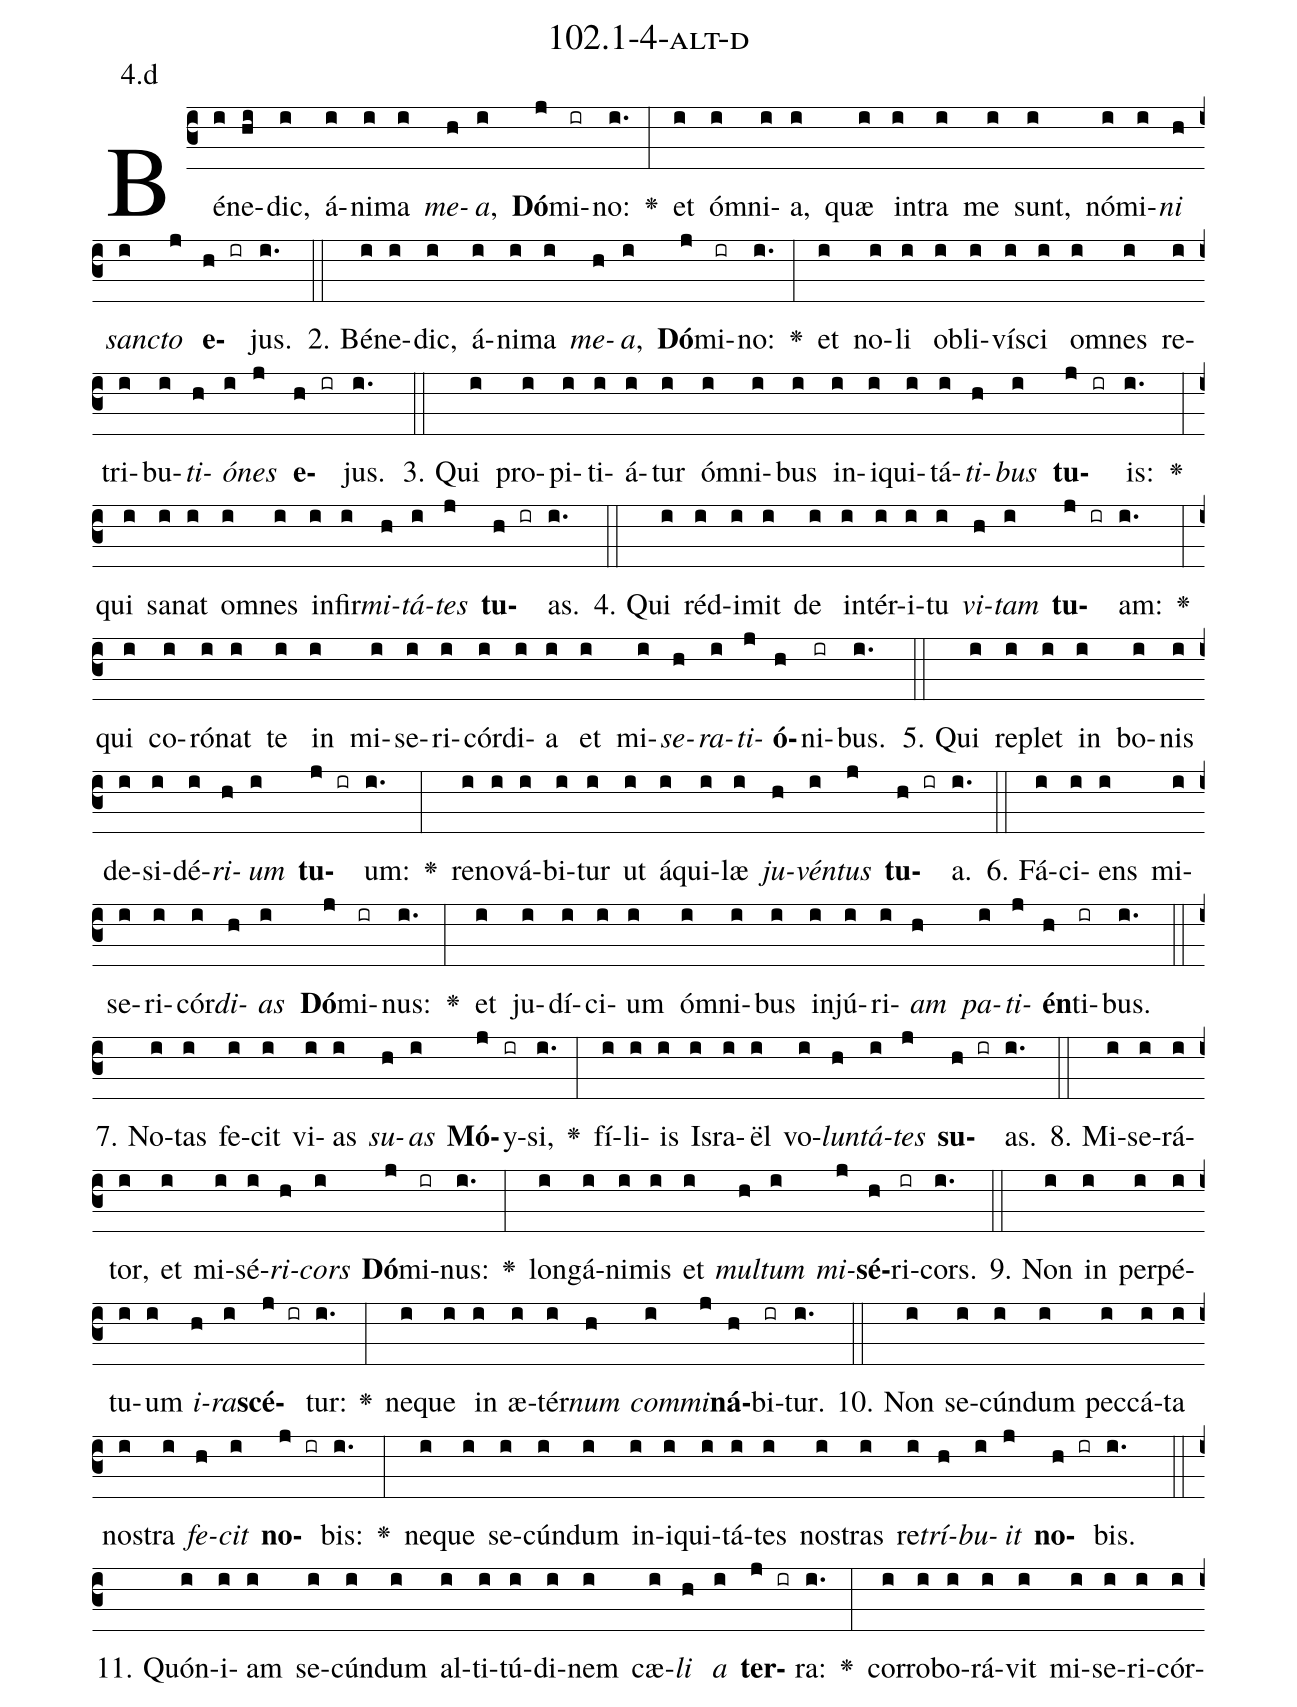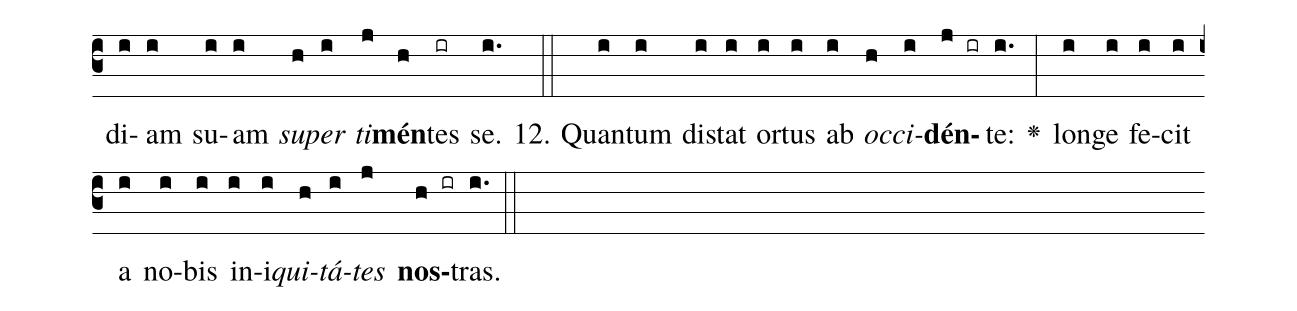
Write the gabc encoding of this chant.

name: 102.1-4-alt-d;
annotation: 4.d;
%%
(c3)Bé(i)ne(hi)dic,(i) á(i)ni(i)ma(i) <i>me</i>(h)<i>a</i>,(i) <b>Dó</b>(j)mi(ir)no:(i.) <v>\greheightstar</v>(:) et(i) óm(i)ni(i)a,(i) quæ(i) in(i)tra(i) me(i) sunt,(i) nó(i)mi(i)<i>ni</i>(h) <i>sanc</i>(i)<i>to</i>(j) <b>e</b>(h ir)jus.(i.) (::)
2. Bé(i)ne(i)dic,(i) á(i)ni(i)ma(i) <i>me</i>(h)<i>a</i>,(i) <b>Dó</b>(j)mi(ir)no:(i.) <v>\greheightstar</v>(:) et(i) no(i)li(i) ob(i)li(i)ví(i)sci(i) om(i)nes(i) re(i)tri(i)bu(i)<i>ti</i>(h)<i>ó</i>(i)<i>nes</i>(j) <b>e</b>(h ir)jus.(i.) (::)
3. Qui(i) pro(i)pi(i)ti(i)á(i)tur(i) óm(i)ni(i)bus(i) in(i)i(i)qui(i)tá(i)<i>ti</i>(h)<i>bus</i>(i) <b>tu</b>(j ir)is:(i.) <v>\greheightstar</v>(:) qui(i) sa(i)nat(i) om(i)nes(i) in(i)fir(i)<i>mi</i>(h)<i>tá</i>(i)<i>tes</i>(j) <b>tu</b>(h ir)as.(i.) (::)
4. Qui(i) réd(i)i(i)mit(i) de(i) in(i)tér(i)i(i)tu(i) <i>vi</i>(h)<i>tam</i>(i) <b>tu</b>(j ir)am:(i.) <v>\greheightstar</v>(:) qui(i) co(i)ró(i)nat(i) te(i) in(i) mi(i)se(i)ri(i)cór(i)di(i)a(i) et(i) mi(i)<i>se</i>(h)<i>ra</i>(i)<i>ti</i>(j)<b>ó</b>(h)ni(ir)bus.(i.) (::)
5. Qui(i) re(i)plet(i) in(i) bo(i)nis(i) de(i)si(i)dé(i)<i>ri</i>(h)<i>um</i>(i) <b>tu</b>(j ir)um:(i.) <v>\greheightstar</v>(:) re(i)no(i)vá(i)bi(i)tur(i) ut(i) á(i)qui(i)læ(i) <i>ju</i>(h)<i>vén</i>(i)<i>tus</i>(j) <b>tu</b>(h ir)a.(i.) (::)
6. Fá(i)ci(i)ens(i) mi(i)se(i)ri(i)cór(i)<i>di</i>(h)<i>as</i>(i) <b>Dó</b>(j)mi(ir)nus:(i.) <v>\greheightstar</v>(:) et(i) ju(i)dí(i)ci(i)um(i) óm(i)ni(i)bus(i) in(i)jú(i)ri(i)<i>am</i>(h) <i>pa</i>(i)<i>ti</i>(j)<b>én</b>(h)ti(ir)bus.(i.) (::)
7. No(i)tas(i) fe(i)cit(i) vi(i)as(i) <i>su</i>(h)<i>as</i>(i) <b>Mó</b>(j)y(ir)si,(i.) <v>\greheightstar</v>(:) fí(i)li(i)is(i) Is(i)ra(i)ël(i) vo(i)<i>lun</i>(h)<i>tá</i>(i)<i>tes</i>(j) <b>su</b>(h ir)as.(i.) (::)
8. Mi(i)se(i)rá(i)tor,(i) et(i) mi(i)sé(i)<i>ri</i>(h)<i>cors</i>(i) <b>Dó</b>(j)mi(ir)nus:(i.) <v>\greheightstar</v>(:) long(i)á(i)ni(i)mis(i) et(i) <i>mul</i>(h)<i>tum</i>(i) <i>mi</i>(j)<b>sé</b>(h)ri(ir)cors.(i.) (::)
9. Non(i) in(i) per(i)pé(i)tu(i)um(i) <i>i</i>(h)<i>ra</i>(i)<b>scé</b>(j ir)tur:(i.) <v>\greheightstar</v>(:) ne(i)que(i) in(i) æ(i)tér(i)<i>num</i>(h) <i>com</i>(i)<i>mi</i>(j)<b>ná</b>(h)bi(ir)tur.(i.) (::)
10. Non(i) se(i)cún(i)dum(i) pec(i)cá(i)ta(i) nos(i)tra(i) <i>fe</i>(h)<i>cit</i>(i) <b>no</b>(j ir)bis:(i.) <v>\greheightstar</v>(:) ne(i)que(i) se(i)cún(i)dum(i) in(i)i(i)qui(i)tá(i)tes(i) nos(i)tras(i) re(i)<i>trí</i>(h)<i>bu</i>(i)<i>it</i>(j) <b>no</b>(h ir)bis.(i.) (::)
11. Quón(i)i(i)am(i) se(i)cún(i)dum(i) al(i)ti(i)tú(i)di(i)nem(i) cæ(i)<i>li</i>(h) <i>a</i>(i) <b>ter</b>(j ir)ra:(i.) <v>\greheightstar</v>(:) cor(i)ro(i)bo(i)rá(i)vit(i) mi(i)se(i)ri(i)cór(i)di(i)am(i) su(i)am(i) <i>su</i>(h)<i>per</i>(i) <i>ti</i>(j)<b>mén</b>(h)tes(ir) se.(i.) (::)
12. Quan(i)tum(i) di(i)stat(i) or(i)tus(i) ab(i) <i>oc</i>(h)<i>ci</i>(i)<b>dén</b>(j ir)te:(i.) <v>\greheightstar</v>(:) lon(i)ge(i) fe(i)cit(i) a(i) no(i)bis(i) in(i)i(i)<i>qui</i>(h)<i>tá</i>(i)<i>tes</i>(j) <b>nos</b>(h ir)tras.(i.) (::)
